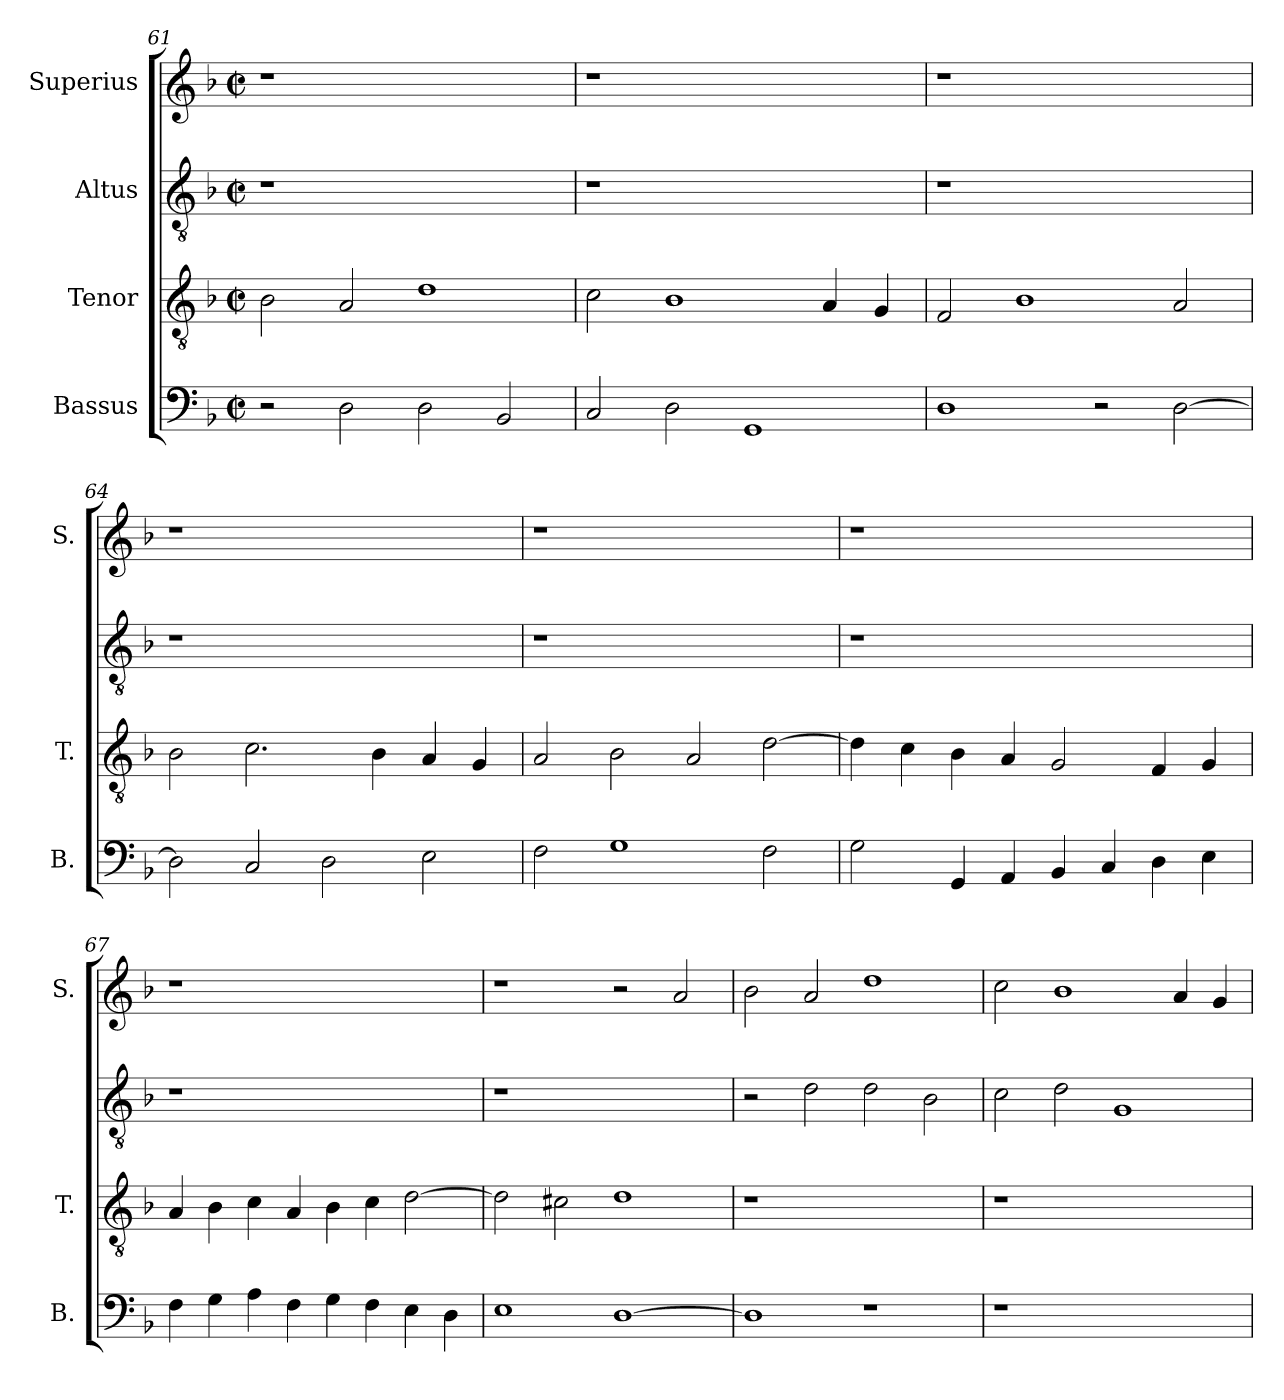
**kern	**kern	**kern	**kern
*part4	*part3	*part2	*part1
*staff4	*staff3	*staff2	*staff1
*I"Bassus	*I"Tenor	*I"Altus	*I"Superius
*I'B.	*I'T.	*	*I'S.
*clefF4	*clefGv2	*clefGv2	*clefG2
*	*ITrd7c12	*ITrd7c12	*
*k[b-]	*k[b-]	*k[b-]	*k[b-]
*F:	*F:	*F:	*F:
*M2/2	*M2/2	*M2/2	*M2/2
*met(c|)	*met(c|)	*met(c|)	*met(c|)
=61	=61	=61	=61
!	!	!LO:N:vis=1	!LO:N:vis=1
2r	2BB-i\	1r	1r
2Di\	2AAi/	.	.
2Di\	1Di	1ryy	1ryy
2BB-i/	.	.	.
!!LO:PB:g=z
=62	=62	=62	=62
!	!	!LO:N:vis=1	!LO:N:vis=1
2Ci/	2Ci\	1r	1r
2Di\	1BB-i	.	.
1GGi	.	1ryy	1ryy
.	4AAi/	.	.
.	4GGi/	.	.
=63	=63	=63	=63
!	!	!LO:N:vis=1	!LO:N:vis=1
1Di	2FFi/	1r	1r
.	1BB-i	.	.
2r	.	1ryy	1ryy
[>2Di\	2AAi/	.	.
=64	=64	=64	=64
!	!	!LO:N:vis=1	!LO:N:vis=1
2Di\]	2BB-i\	1r	1r
2Ci/	2.Ci\	.	.
2Di\	.	1ryy	1ryy
.	4BB-i\	.	.
2Ei\	4AAi/	.	.
.	4GGi/	.	.
=65	=65	=65	=65
!	!	!LO:N:vis=1	!LO:N:vis=1
2Fi\	2AAi/	1r	1r
1Gi	2BB-i\	.	.
.	2AAi/	1ryy	1ryy
2Fi\	[>2Di\	.	.
=66	=66	=66	=66
!	!	!LO:N:vis=1	!LO:N:vis=1
2Gi\	4Di\]	1r	1r
.	4Ci\	.	.
4GGi/	4BB-i\	.	.
4AAi/	4AAi/	.	.
4BB-i/	2GGi/	1ryy	1ryy
4Ci/	.	.	.
4Di\	4FFi/	.	.
4Ei\	4GGi/	.	.
!!LO:LB:g=z
=67	=67	=67	=67
!	!	!LO:N:vis=1	!LO:N:vis=1
4Fi\	4AAi/	1r	1r
4Gi\	4BB-i\	.	.
4Ai\	4Ci\	.	.
4Fi\	4AAi/	.	.
4Gi\	4BB-i\	1ryy	1ryy
4Fi\	4Ci\	.	.
4Ei\	[>2Di\	.	.
4Di\	.	.	.
=68	=68	=68	=68
!	!	!LO:N:vis=1	!
1Ei	2Di\]	1r	1r
.	2C#Xi\	.	.
[>1Di	1Di	1ryy	2r
.	.	.	2ai/
=69	=69	=69	=69
!	!LO:N:vis=1	!	!
1Di]	1r	2r	2b-i\
.	.	2Di\	2ai/
1r	1ryy	2Di\	1ddi
.	.	2BB-i\	.
=70	=70	=70	=70
!LO:N:vis=1	!LO:N:vis=1	!	!
1r	1r	2Ci\	2cci\
.	.	2Di\	1b-i
1ryy	1ryy	1GGi	.
.	.	.	4ai/
.	.	.	4gi/
=	=	=	=
*-	*-	*-	*-
